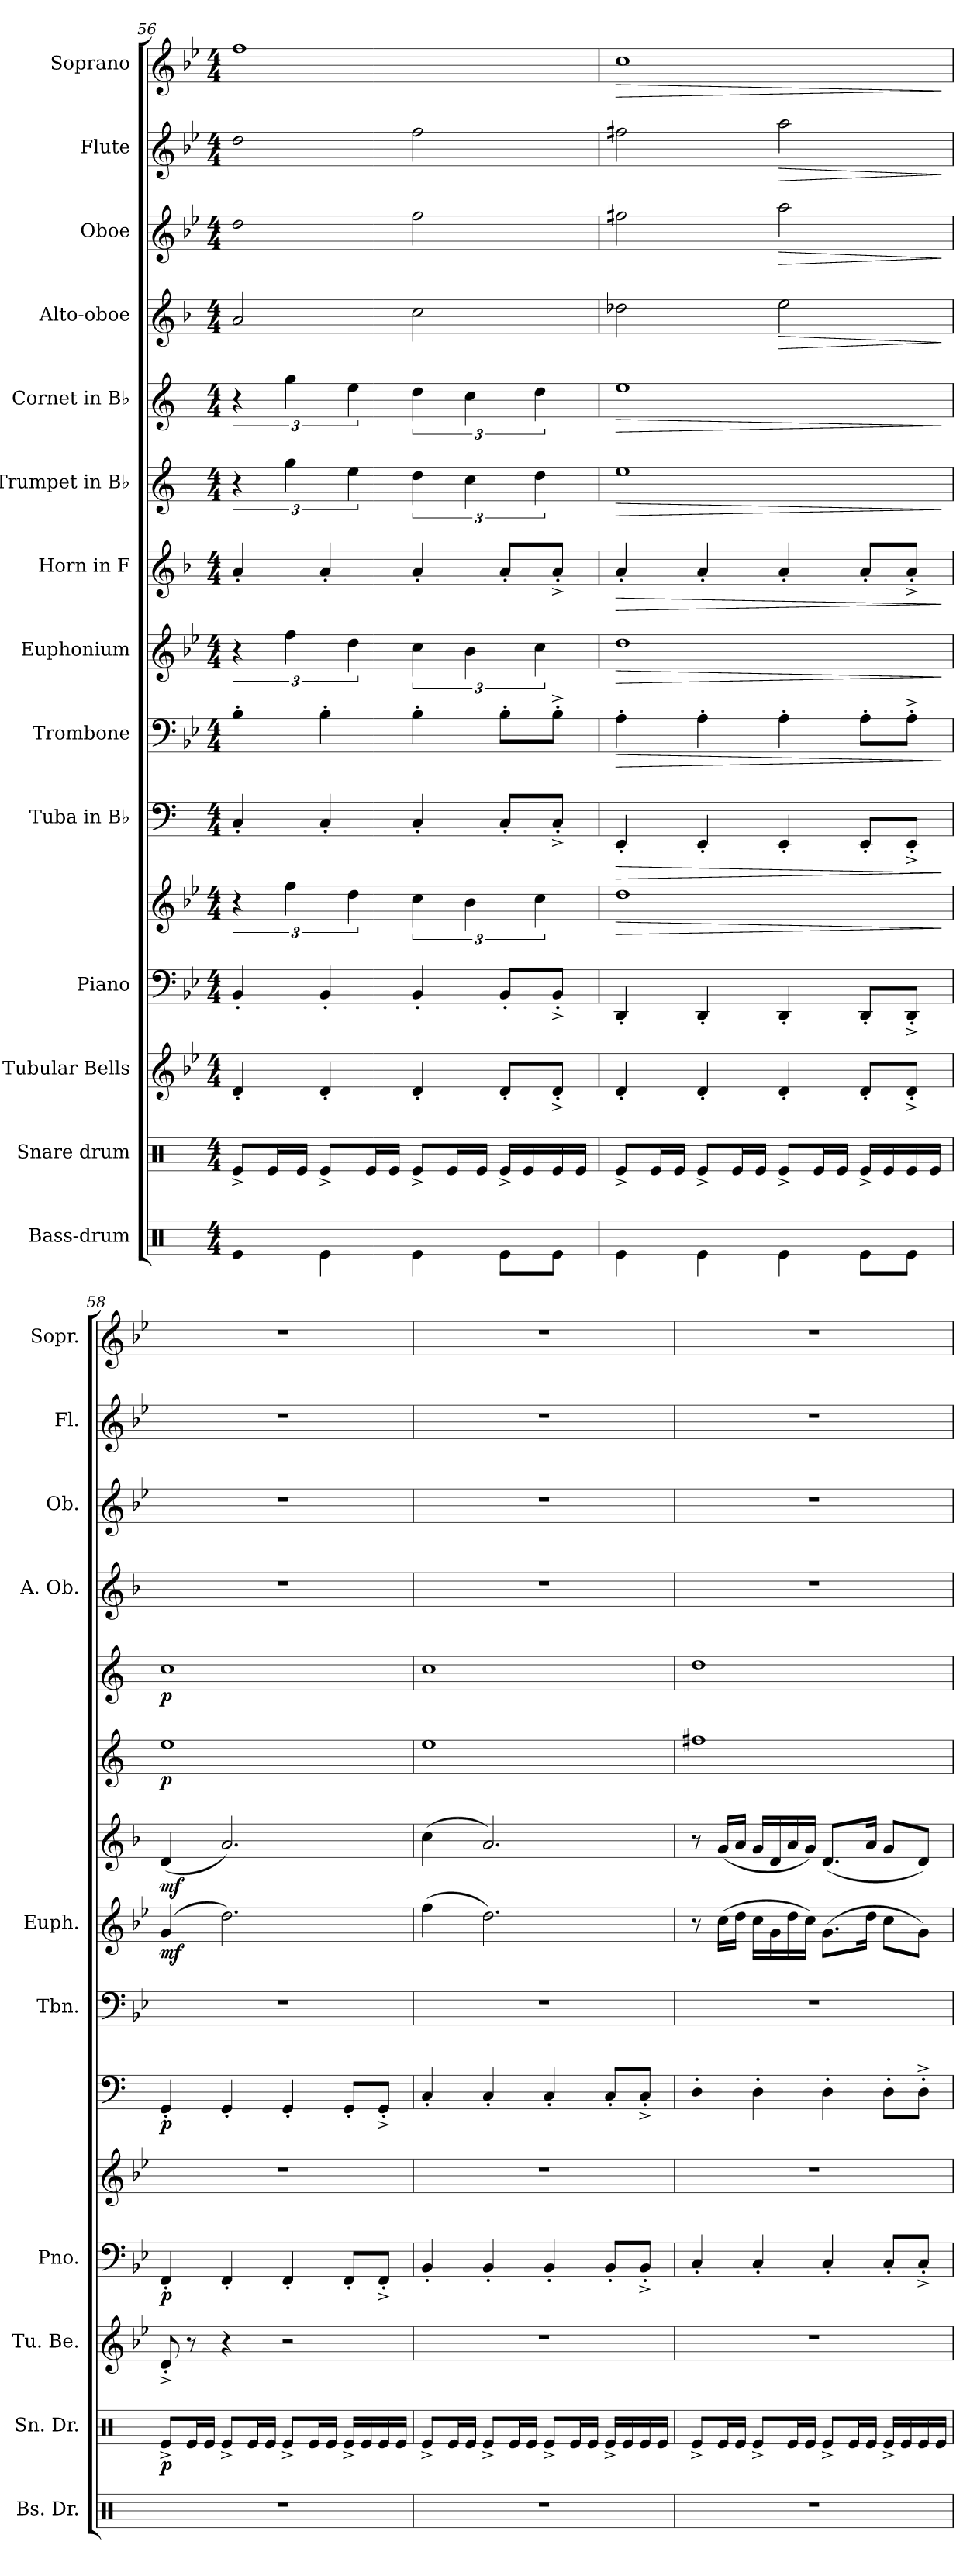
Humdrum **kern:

**kern	**kern	**dynam	**kern	**kern	**kern	**dynam	**kern	**dynam	**kern	**dynam	**kern	**dynam	**kern	**dynam	**kern	**dynam	**kern	**dynam	**kern	**dynam	**kern	**dynam	**kern	**dynam	**kern	**dynam
*part14	*part13	*part13	*part12	*part11	*part11	*part11	*part10	*part10	*part9	*part9	*part8	*part8	*part7	*part7	*part6	*part6	*part5	*part5	*part4	*part4	*part3	*part3	*part2	*part2	*part1	*part1
*staff15	*staff14	*staff14	*staff13	*staff12	*staff11	*staff11/12	*staff10	*staff10	*staff9	*staff9	*staff8	*staff8	*staff7	*staff7	*staff6	*staff6	*staff5	*staff5	*staff4	*staff4	*staff3	*staff3	*staff2	*staff2	*staff1	*staff1
*I"Bass-drum	*I"Snare drum	*	*I"Tubular Bells	*I"Piano	*	*	*I"Tuba in B♭	*	*I"Trombone	*	*I"Euphonium	*	*I"Horn in F	*	*I"Trumpet in B♭	*	*I"Cornet in B♭	*	*I"Alto-oboe	*	*I"Oboe	*	*I"Flute	*	*I"Soprano	*
*I'Bs. Dr.	*I'Sn. Dr.	*	*I'Tu. Be.	*I'Pno.	*	*	*	*	*I'Tbn.	*	*I'Euph.	*	*	*	*	*	*	*	*I'A. Ob.	*	*I'Ob.	*	*I'Fl.	*	*I'Sopr.	*
!!LO:PB:g=z
*clefX	*clefX	*	*clefG2	*clefF4	*clefG2	*	*clefF4	*	*clefF4	*	*clefG2	*	*clefG2	*	*clefG2	*	*clefG2	*	*clefG2	*	*clefG2	*	*clefG2	*	*clefG2	*
*	*	*	*	*	*	*	*ITrd1c2	*	*	*	*ITrd8c14	*	*ITrd4c7	*	*ITrd1c2	*	*ITrd1c2	*	*ITrd4c7	*	*	*	*	*	*	*
*k[]	*k[]	*	*k[b-e-]	*k[b-e-]	*k[b-e-]	*	*k[b-e-]	*	*k[b-e-]	*	*k[b-e-]	*	*k[b-e-]	*	*k[b-e-]	*	*k[b-e-]	*	*k[b-e-]	*	*k[b-e-]	*	*k[b-e-]	*	*k[b-e-]	*
*M4/4	*M4/4	*	*M4/4	*M4/4	*M4/4	*	*M4/4	*	*M4/4	*	*M4/4	*	*M4/4	*	*M4/4	*	*M4/4	*	*M4/4	*	*M4/4	*	*M4/4	*	*M4/4	*
=56	=56	=56	=56	=56	=56	=56	=56	=56	=56	=56	=56	=56	=56	=56	=56	=56	=56	=56	=56	=56	=56	=56	=56	=56	=56	=56
4Re\	8Re^/L	.	4d'/	4BB-'/	6r	.	4BB-'/	.	4B-'\	.	6r	.	4d'/	.	6r	.	6r	.	2d/	.	2dd\	.	2dd\	.	1ff	.
.	16Re/L	.	.	.	.	.	.	.	.	.	.	.	.	.	.	.	.	.	.	.	.	.	.	.	.	.
.	.	.	.	.	6ff\	.	.	.	.	.	6f\	.	.	.	6ff\	.	6ff\	.	.	.	.	.	.	.	.	.
.	16Re/JJ	.	.	.	.	.	.	.	.	.	.	.	.	.	.	.	.	.	.	.	.	.	.	.	.	.
4Re\	8Re^/L	.	4d'/	4BB-'/	.	.	4BB-'/	.	4B-'\	.	.	.	4d'/	.	.	.	.	.	.	.	.	.	.	.	.	.
.	.	.	.	.	6dd\	.	.	.	.	.	6d\	.	.	.	6dd\	.	6dd\	.	.	.	.	.	.	.	.	.
.	16Re/L	.	.	.	.	.	.	.	.	.	.	.	.	.	.	.	.	.	.	.	.	.	.	.	.	.
.	16Re/JJ	.	.	.	.	.	.	.	.	.	.	.	.	.	.	.	.	.	.	.	.	.	.	.	.	.
4Re\	8Re^/L	.	4d'/	4BB-'/	6cc\	.	4BB-'/	.	4B-'\	.	6c\	.	4d'/	.	6cc\	.	6cc\	.	2f\	.	2ff\	.	2ff\	.	.	.
.	16Re/L	.	.	.	.	.	.	.	.	.	.	.	.	.	.	.	.	.	.	.	.	.	.	.	.	.
.	.	.	.	.	6b-\	.	.	.	.	.	6B-\	.	.	.	6b-\	.	6b-\	.	.	.	.	.	.	.	.	.
.	16Re/JJ	.	.	.	.	.	.	.	.	.	.	.	.	.	.	.	.	.	.	.	.	.	.	.	.	.
8Re\L	16Re^/LL	.	8d'/L	8BB-'/L	.	.	8BB-'/L	.	8B-'\L	.	.	.	8d'/L	.	.	.	.	.	.	.	.	.	.	.	.	.
.	16Re/	.	.	.	.	.	.	.	.	.	.	.	.	.	.	.	.	.	.	.	.	.	.	.	.	.
.	.	.	.	.	6cc\	.	.	.	.	.	6c\	.	.	.	6cc\	.	6cc\	.	.	.	.	.	.	.	.	.
8Re\J	16Re/	.	8d'^/J	8BB-'^/J	.	.	8BB-'^/J	.	8B-'^\J	.	.	.	8d'^/J	.	.	.	.	.	.	.	.	.	.	.	.	.
.	16Re/JJ	.	.	.	.	.	.	.	.	.	.	.	.	.	.	.	.	.	.	.	.	.	.	.	.	.
=57	=57	=57	=57	=57	=57	=57	=57	=57	=57	=57	=57	=57	=57	=57	=57	=57	=57	=57	=57	=57	=57	=57	=57	=57	=57	=57
!	!	!	!	!	!	!LO:HP:b	!	!LO:HP:b	!	!LO:HP:b	!	!LO:HP:b	!	!LO:HP:b	!	!LO:HP:b	!	!LO:HP:b	!	!	!	!	!	!	!	!LO:HP:b
4Re\	8Re^/L	.	4d'/	4DD'/	1dd	>	4DD'/	>	4A'\	>	1d	>	4d'/	>	1dd	>	1dd	>	2g-X\	.	2ff#X\	.	2ff#X\	.	1cc	>
.	16Re/L	.	.	.	.	.	.	.	.	.	.	.	.	.	.	.	.	.	.	.	.	.	.	.	.	.
.	16Re/JJ	.	.	.	.	.	.	.	.	.	.	.	.	.	.	.	.	.	.	.	.	.	.	.	.	.
4Re\	8Re^/L	.	4d'/	4DD'/	.	.	4DD'/	.	4A'\	.	.	.	4d'/	.	.	.	.	.	.	.	.	.	.	.	.	.
.	16Re/L	.	.	.	.	.	.	.	.	.	.	.	.	.	.	.	.	.	.	.	.	.	.	.	.	.
.	16Re/JJ	.	.	.	.	.	.	.	.	.	.	.	.	.	.	.	.	.	.	.	.	.	.	.	.	.
!	!	!	!	!	!	!	!	!	!	!	!	!	!	!	!	!	!	!	!	!LO:HP:b	!	!LO:HP:b	!	!LO:HP:b	!	!
4Re\	8Re^/L	.	4d'/	4DD'/	.	.	4DD'/	.	4A'\	.	.	.	4d'/	.	.	.	.	.	2a\	>	2aa\	>	2aa\	>	.	.
.	16Re/L	.	.	.	.	.	.	.	.	.	.	.	.	.	.	.	.	.	.	.	.	.	.	.	.	.
.	16Re/JJ	.	.	.	.	.	.	.	.	.	.	.	.	.	.	.	.	.	.	.	.	.	.	.	.	.
8Re\L	16Re^/LL	.	8d'/L	8DD'/L	.	.	8DD'/L	.	8A'\L	.	.	.	8d'/L	.	.	.	.	.	.	.	.	.	.	.	.	.
.	16Re/	.	.	.	.	.	.	.	.	.	.	.	.	.	.	.	.	.	.	.	.	.	.	.	.	.
8Re\J	16Re/	.	8d'^/J	8DD'^/J	.	.	8DD'^/J	.	8A'^\J	.	.	.	8d'^/J	.	.	.	.	.	.	.	.	.	.	.	.	.
.	16Re/JJ	.	.	.	.	.	.	.	.	.	.	.	.	.	.	.	.	.	.	.	.	.	.	.	.	.
.	.	.	.	.	.	]	.	]	.	]	.	]	.	]	.	]	.	]	.	]	.	]	.	]	.	]
=58	=58	=58	=58	=58	=58	=58	=58	=58	=58	=58	=58	=58	=58	=58	=58	=58	=58	=58	=58	=58	=58	=58	=58	=58	=58	=58
!	!	!LO:DY:b	!	!	!	!LO:DY:b=2	!	!LO:DY:b	!	!	!	!LO:DY:b	!	!LO:DY:b	!	!LO:DY:b	!	!LO:DY:b	!	!	!	!	!	!	!	!
1r	8Re^/L	p	8d'^/	4FF'/	1r	p	4FF'/	p	1r	.	(4G/	mf	(4G/	mf	1dd	p	1b-	p	1r	.	1r	.	1r	.	1r	.
.	16Re/L	.	8r	.	.	.	.	.	.	.	.	.	.	.	.	.	.	.	.	.	.	.	.	.	.	.
.	16Re/JJ	.	.	.	.	.	.	.	.	.	.	.	.	.	.	.	.	.	.	.	.	.	.	.	.	.
.	8Re^/L	.	4r	4FF'/	.	.	4FF'/	.	.	.	2.d\)	.	2.d/)	.	.	.	.	.	.	.	.	.	.	.	.	.
.	16Re/L	.	.	.	.	.	.	.	.	.	.	.	.	.	.	.	.	.	.	.	.	.	.	.	.	.
.	16Re/JJ	.	.	.	.	.	.	.	.	.	.	.	.	.	.	.	.	.	.	.	.	.	.	.	.	.
.	8Re^/L	.	2r	4FF'/	.	.	4FF'/	.	.	.	.	.	.	.	.	.	.	.	.	.	.	.	.	.	.	.
.	16Re/L	.	.	.	.	.	.	.	.	.	.	.	.	.	.	.	.	.	.	.	.	.	.	.	.	.
.	16Re/JJ	.	.	.	.	.	.	.	.	.	.	.	.	.	.	.	.	.	.	.	.	.	.	.	.	.
.	16Re^/LL	.	.	8FF'/L	.	.	8FF'/L	.	.	.	.	.	.	.	.	.	.	.	.	.	.	.	.	.	.	.
.	16Re/	.	.	.	.	.	.	.	.	.	.	.	.	.	.	.	.	.	.	.	.	.	.	.	.	.
.	16Re/	.	.	8FF'^/J	.	.	8FF'^/J	.	.	.	.	.	.	.	.	.	.	.	.	.	.	.	.	.	.	.
.	16Re/JJ	.	.	.	.	.	.	.	.	.	.	.	.	.	.	.	.	.	.	.	.	.	.	.	.	.
!!LO:PB:g=z
=59	=59	=59	=59	=59	=59	=59	=59	=59	=59	=59	=59	=59	=59	=59	=59	=59	=59	=59	=59	=59	=59	=59	=59	=59	=59	=59
1r	8Re^/L	.	1r	4BB-'/	1r	.	4BB-'/	.	1r	.	(4f\	.	(4f\	.	1dd	.	1b-	.	1r	.	1r	.	1r	.	1r	.
.	16Re/L	.	.	.	.	.	.	.	.	.	.	.	.	.	.	.	.	.	.	.	.	.	.	.	.	.
.	16Re/JJ	.	.	.	.	.	.	.	.	.	.	.	.	.	.	.	.	.	.	.	.	.	.	.	.	.
.	8Re^/L	.	.	4BB-'/	.	.	4BB-'/	.	.	.	2.d\)	.	2.d/)	.	.	.	.	.	.	.	.	.	.	.	.	.
.	16Re/L	.	.	.	.	.	.	.	.	.	.	.	.	.	.	.	.	.	.	.	.	.	.	.	.	.
.	16Re/JJ	.	.	.	.	.	.	.	.	.	.	.	.	.	.	.	.	.	.	.	.	.	.	.	.	.
.	8Re^/L	.	.	4BB-'/	.	.	4BB-'/	.	.	.	.	.	.	.	.	.	.	.	.	.	.	.	.	.	.	.
.	16Re/L	.	.	.	.	.	.	.	.	.	.	.	.	.	.	.	.	.	.	.	.	.	.	.	.	.
.	16Re/JJ	.	.	.	.	.	.	.	.	.	.	.	.	.	.	.	.	.	.	.	.	.	.	.	.	.
.	16Re^/LL	.	.	8BB-'/L	.	.	8BB-'/L	.	.	.	.	.	.	.	.	.	.	.	.	.	.	.	.	.	.	.
.	16Re/	.	.	.	.	.	.	.	.	.	.	.	.	.	.	.	.	.	.	.	.	.	.	.	.	.
.	16Re/	.	.	8BB-'^/J	.	.	8BB-'^/J	.	.	.	.	.	.	.	.	.	.	.	.	.	.	.	.	.	.	.
.	16Re/JJ	.	.	.	.	.	.	.	.	.	.	.	.	.	.	.	.	.	.	.	.	.	.	.	.	.
=60	=60	=60	=60	=60	=60	=60	=60	=60	=60	=60	=60	=60	=60	=60	=60	=60	=60	=60	=60	=60	=60	=60	=60	=60	=60	=60
1r	8Re^/L	.	1r	4C'/	1r	.	4C'\	.	1r	.	8r	.	8r	.	1een	.	1cc	.	1r	.	1r	.	1r	.	1r	.
.	16Re/L	.	.	.	.	.	.	.	.	.	(16c\LL	.	(16c/LL	.	.	.	.	.	.	.	.	.	.	.	.	.
.	16Re/JJ	.	.	.	.	.	.	.	.	.	16d\JJ	.	16d/JJ	.	.	.	.	.	.	.	.	.	.	.	.	.
.	8Re^/L	.	.	4C'/	.	.	4C'\	.	.	.	16c\LL	.	16c/LL	.	.	.	.	.	.	.	.	.	.	.	.	.
.	.	.	.	.	.	.	.	.	.	.	16G\	.	16G/	.	.	.	.	.	.	.	.	.	.	.	.	.
.	16Re/L	.	.	.	.	.	.	.	.	.	16d\	.	16d/	.	.	.	.	.	.	.	.	.	.	.	.	.
.	16Re/JJ	.	.	.	.	.	.	.	.	.	16c\JJ)	.	16c/JJ)	.	.	.	.	.	.	.	.	.	.	.	.	.
.	8Re^/L	.	.	4C'/	.	.	4C'\	.	.	.	(8.G\L	.	(8.G/L	.	.	.	.	.	.	.	.	.	.	.	.	.
.	16Re/L	.	.	.	.	.	.	.	.	.	.	.	.	.	.	.	.	.	.	.	.	.	.	.	.	.
.	16Re/JJ	.	.	.	.	.	.	.	.	.	16d\Jk	.	16d/Jk	.	.	.	.	.	.	.	.	.	.	.	.	.
.	16Re^/LL	.	.	8C'/L	.	.	8C'\L	.	.	.	8c\L	.	8c/L	.	.	.	.	.	.	.	.	.	.	.	.	.
.	16Re/	.	.	.	.	.	.	.	.	.	.	.	.	.	.	.	.	.	.	.	.	.	.	.	.	.
.	16Re/	.	.	8C'^/J	.	.	8C'^\J	.	.	.	8G\J)	.	8G/J)	.	.	.	.	.	.	.	.	.	.	.	.	.
.	16Re/JJ	.	.	.	.	.	.	.	.	.	.	.	.	.	.	.	.	.	.	.	.	.	.	.	.	.
=	=	=	=	=	=	=	=	=	=	=	=	=	=	=	=	=	=	=	=	=	=	=	=	=	=	=
*-	*-	*-	*-	*-	*-	*-	*-	*-	*-	*-	*-	*-	*-	*-	*-	*-	*-	*-	*-	*-	*-	*-	*-	*-	*-	*-
